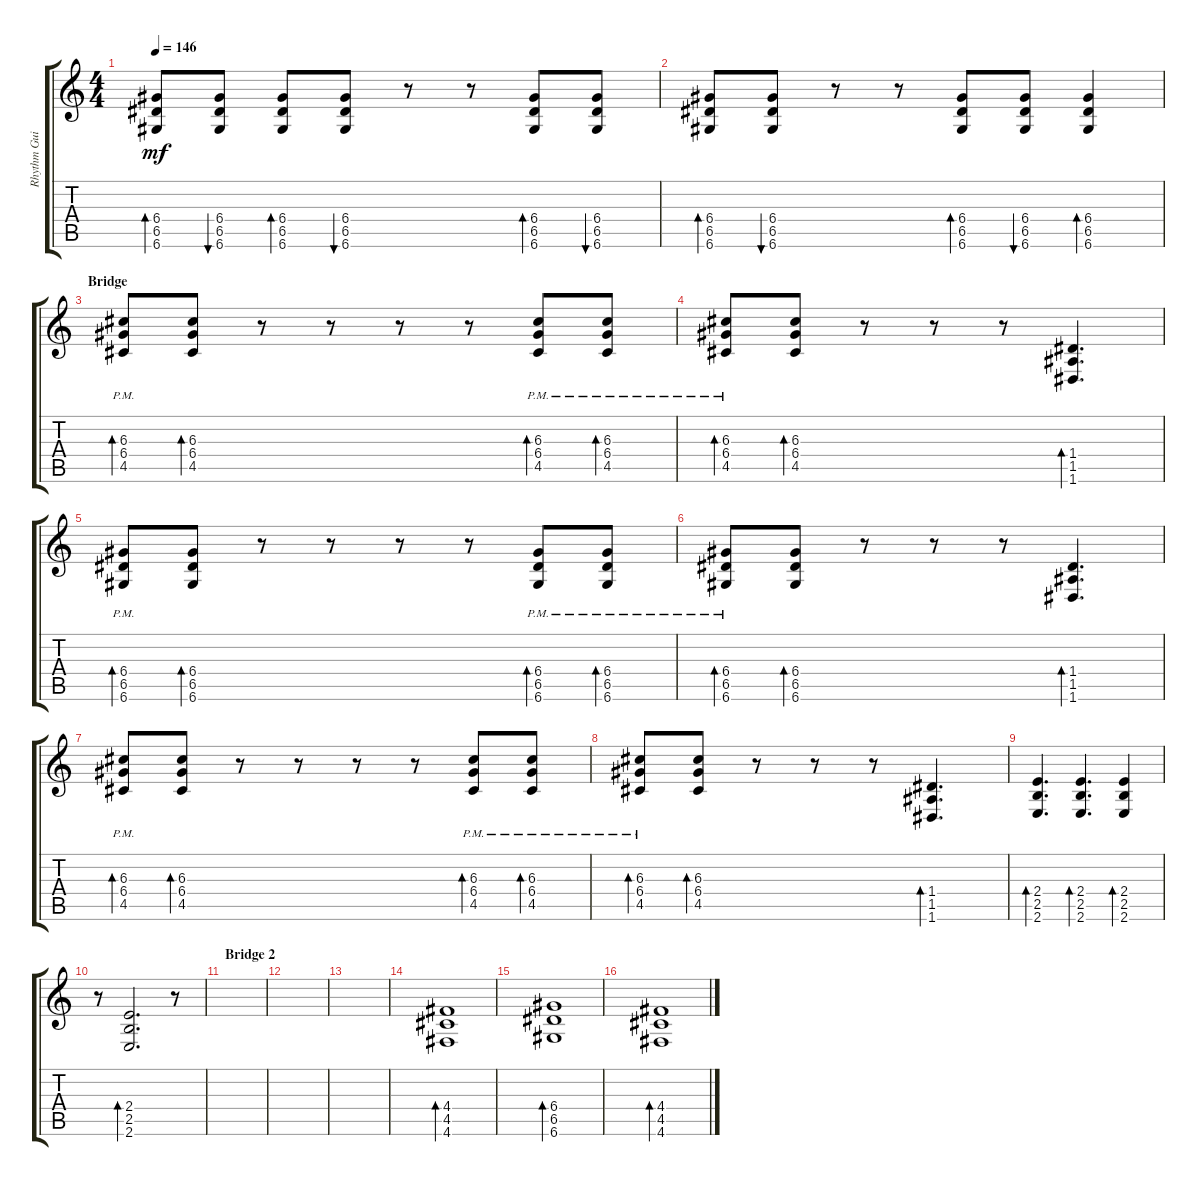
\track ("Rhythm Guitar" "Rhythm Gui") {instrument overdrivenguitar}
\staff {score tabs}
\tuning (E4 B3 G3 D3 A2 D2) {hide}
\ts (4 4)
\tempo 146
\clef g2
\ks c
(6.4 6.5 6.6).8{bd 30 dy mf} (6.4 6.5 6.6).8{bu 30} (6.4 6.5 6.6).8{bd 30} (6.4 6.5 6.6).8{bu 30} r.8 r.8 (6.4 6.5 6.6).8{bd 30} (6.4 6.5 6.6).8{bu 30} |
(6.4 6.5 6.6).8{bd 30} (6.4 6.5 6.6).8{bu 30} r.8 r.8 (6.4 6.5 6.6).8{bd 30} (6.4 6.5 6.6).8{bu 30} (6.4 6.5 6.6).4{bd 30} |
\section ("" "Bridge")
(6.3{pm} 6.4{pm} 4.5{pm}).8{bd 30} (6.3 6.4 4.5).8{bd 30} r.8 r.8 r.8 r.8 (6.3{pm} 6.4{pm} 4.5{pm}).8{bd 30} (6.3{pm} 6.4{pm} 4.5{pm}).8{bd 30} |
(6.3{pm} 6.4{pm} 4.5{pm}).8{bd 30} (6.3 6.4 4.5).8{bd 30} r.8 r.8 r.8 (1.4 1.5 1.6).4{d bd 30} |
(6.4{pm} 6.5{pm} 6.6{pm}).8{bd 30} (6.4 6.5 6.6).8{bd 30} r.8 r.8 r.8 r.8 (6.4{pm} 6.5{pm} 6.6{pm}).8{bd 30} (6.4{pm} 6.5{pm} 6.6{pm}).8{bd 30} |
(6.4{pm} 6.5{pm} 6.6{pm}).8{bd 30} (6.4 6.5 6.6).8{bd 30} r.8 r.8 r.8 (1.4 1.5 1.6).4{d bd 30} |
(6.3{pm} 6.4{pm} 4.5{pm}).8{bd 30} (6.3 6.4 4.5).8{bd 30} r.8 r.8 r.8 r.8 (6.3{pm} 6.4{pm} 4.5{pm}).8{bd 30} (6.3{pm} 6.4{pm} 4.5{pm}).8{bd 30} |
(6.3{pm} 6.4{pm} 4.5{pm}).8{bd 30} (6.3 6.4 4.5).8{bd 30} r.8 r.8 r.8 (1.4 1.5 1.6).4{d bd 30} |
(2.4 2.5 2.6).4{d bd 30} (2.4 2.5 2.6).4{d bd 30} (2.4 2.5 2.6).4{bd 30} |
r.8 (2.4 2.5 2.6).2{d bd 30} r.8 |
\section ("" "Bridge 2")
|
|
|
(4.4 4.5 4.6).1{bd 30} |
(6.4 6.5 6.6).1{bd 30} |
(4.4 4.5 4.6).1{bd 30}
